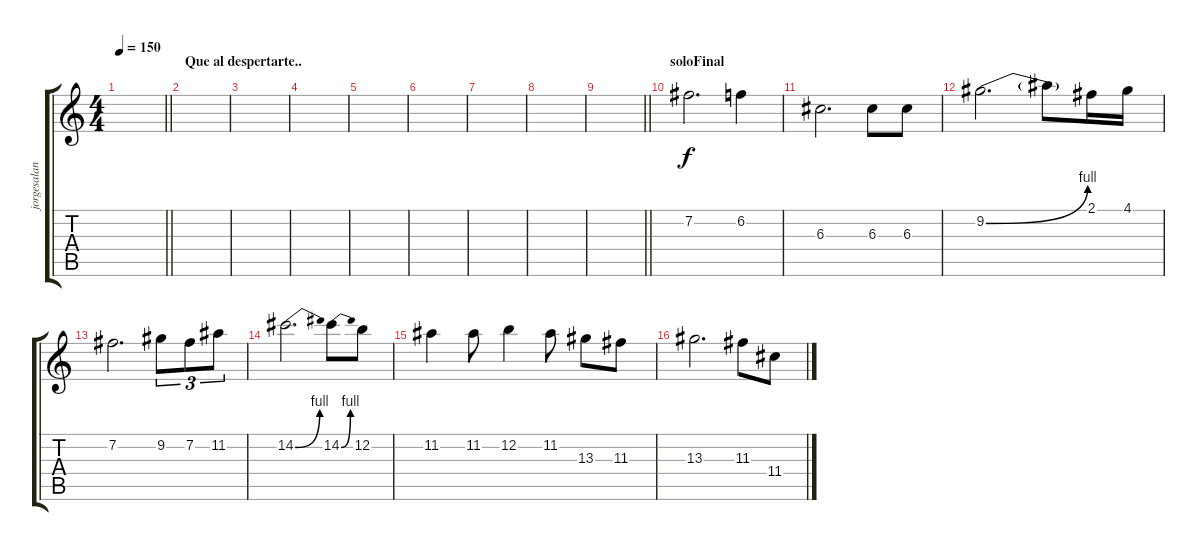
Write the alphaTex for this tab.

\track ("jorgesalan" "jorgesalan") {instrument distortionguitar}
\staff {score tabs}
\tuning (E4 B3 G3 D3 A2 E2) {hide}
\ts (4 4)
\tempo 150
\clef g2
\barLineRight lightlight
\ks c
|
\section ("" "Que al despertarte..")
|
|
|
|
|
|
|
\barLineRight lightlight
|
\section ("" "soloFinal")
7.2.2{d} 6.2.4 |
6.3.2{d} 6.3.8 6.3.8 |
9.2{be (bend 0 0 60 4)}.2{d} 9.2{t}.8 2.1.16 4.1.16 |
7.2.2{d} 9.2.8{tu (3 2)} 7.2.8{tu (3 2)} 11.2.8{tu (3 2)} |
14.2{be (bend 0 0 60 4)}.2{d} 14.2{be (bend 0 0 60 4)}.8 12.2.8 |
11.2.4 11.2.8 12.2.4 11.2.8 13.3.8 11.3.8 |
13.3.2{d} 11.3.8 11.4.8
